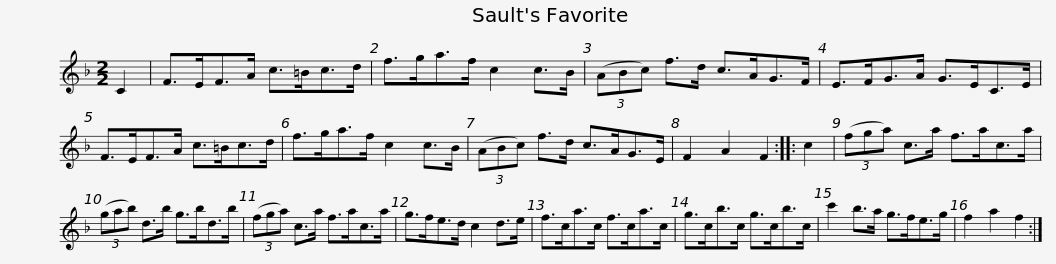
X:1
L:1/8
M:2/2
I:linebreak $
K:F
V:1 treble
V:1
 C2 | F>EF>A c>=Bc>d | f>ga>f c2 c>B | (3(ABc) f>d c>AG>F | E>FG>A G>EC>E |$ %5
 F>EF>A c>=Bc>d | f>ga>f c2 c>B | (3(ABc) f>d c>AG>E | F2 A2 F2 :: c2 | %10
 (3(fga) c>a f>ac>a |$ (3(gab) d>b g>bd>b | (3(fga) c>a f>ac>a | g>fe>d c2 d>e | f>ca>c f>ca>c |$ %15
 g>cb>c g>cb>c | c'2 b>a g>fe>g | f2 a2 f2 :| %18
